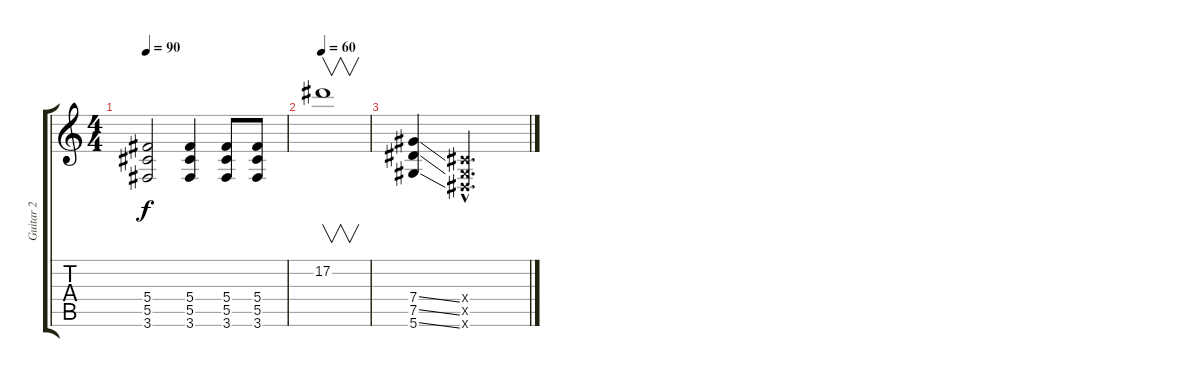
\track ("Guitar 2" "Guitar 2") {instrument distortionguitar}
\staff {score tabs}
\tuning (Eb4 Bb3 Gb3 Db3 Ab2 Eb2) {hide}
\ts (4 4)
\tempo 90
\clef g2
\ks c
(5.4 5.5 3.6).2{dy f} (5.4 5.5 3.6).4 (5.4 5.5 3.6).8 (5.4 5.5 3.6).8 |
\tempo 60
17.2.1{v} |
(7.4{ss} 7.5{ss} 5.6{ss}).4 (0.4{hac x} 0.5{hac x} 0.6{hac x}).2{d}
